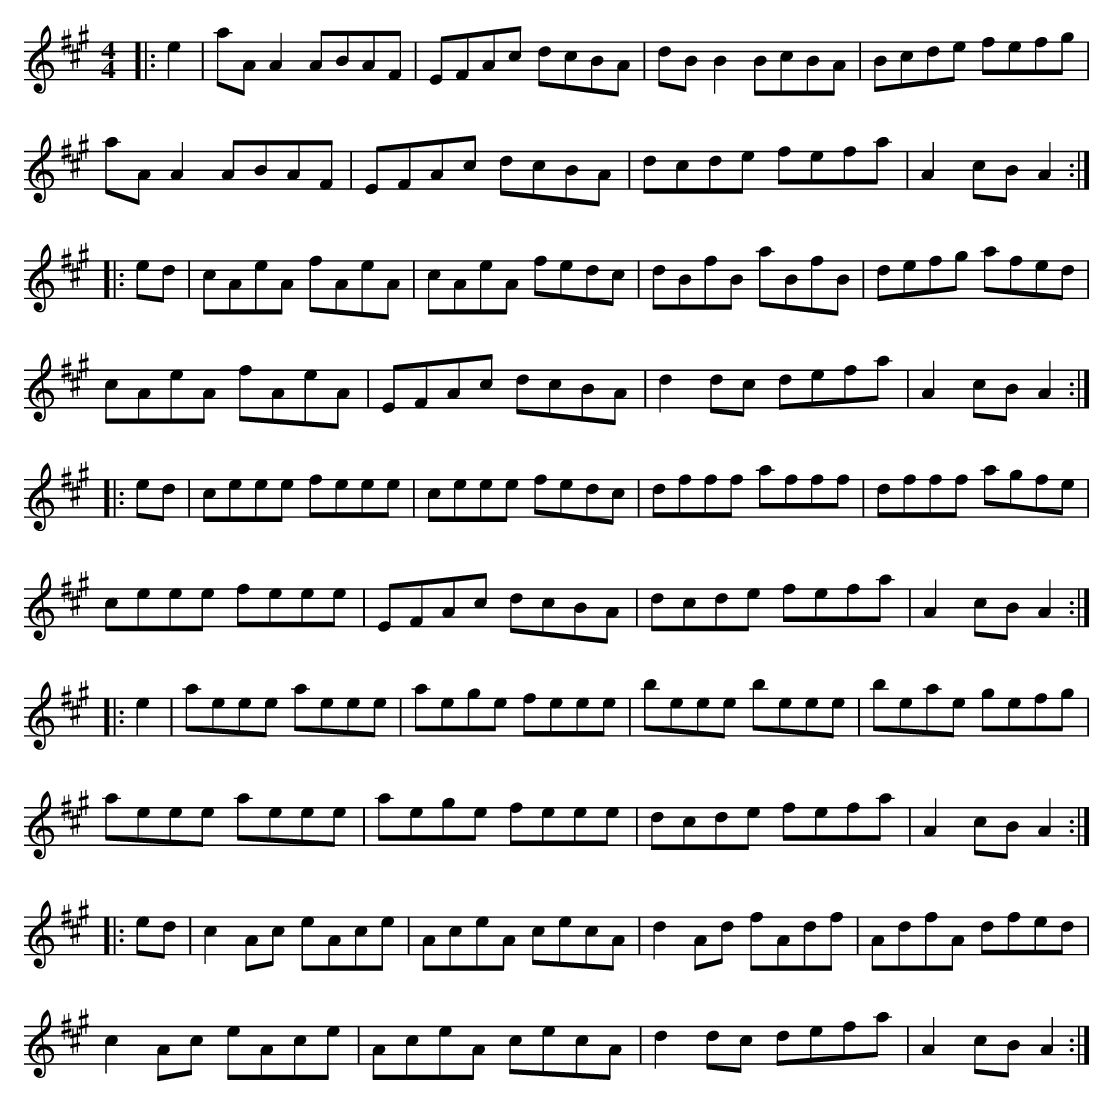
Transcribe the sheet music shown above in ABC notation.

X:1
M:4/4
K:A
|:e2|aAA2 ABAF|EFAc dcBA|dBB2 BcBA|Bcde fefg|
aAA2 ABAF|EFAc dcBA|dcde fefa|A2 cB A2:|
|:ed|cAeA fAeA|cAeA fedc|dBfB aBfB|defg afed|
cAeA fAeA|EFAc dcBA|d2dc defa|A2 cB A2:|
|:ed|ceee feee|ceee fedc|dfff afff|dfff agfe|
ceee feee|EFAc dcBA|dcde fefa|A2 cB A2:|
|:e2|aeee aeee|aege feee|beee beee|beae gefg|
aeee aeee|aege feee|dcde fefa|A2 cB A2:|
|:ed|c2Ac eAce|AceA cecA|d2 Ad fAdf|AdfA dfed|
c2Ac eAce|AceA cecA|d2dc defa|A2 cB A2:|
